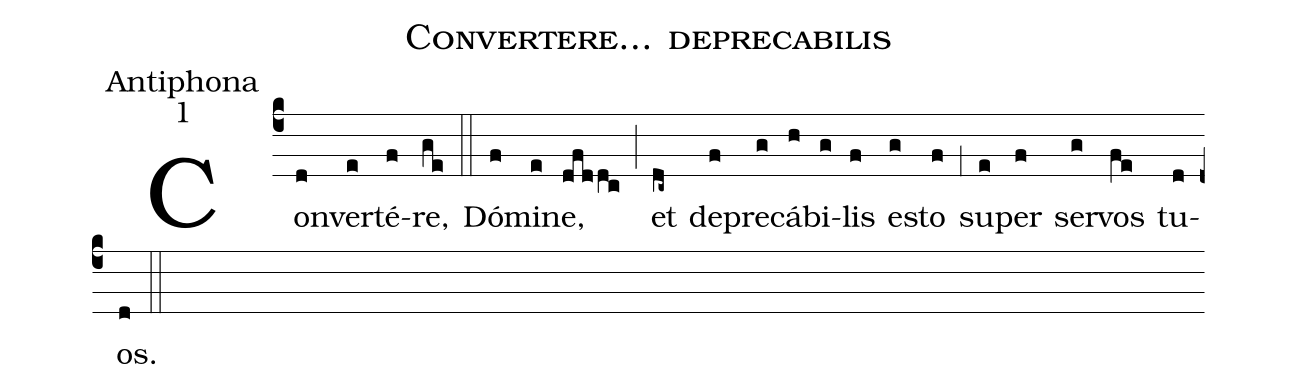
name:Convertere... deprecabilis;
office-part:Antiphona;
mode:1;
%%
(c4) Con(d)ver(e)té(f)re,(ge) (::) Dó(f)mi(e)ne,(dfddc) (;) et(dc~) de(f)pre(g)cá(h)bi(g)lis(f) e(g)sto(f) (;1) su(e)per(f) ser(g)vos(fe) tu(d)os.(d) (::)
